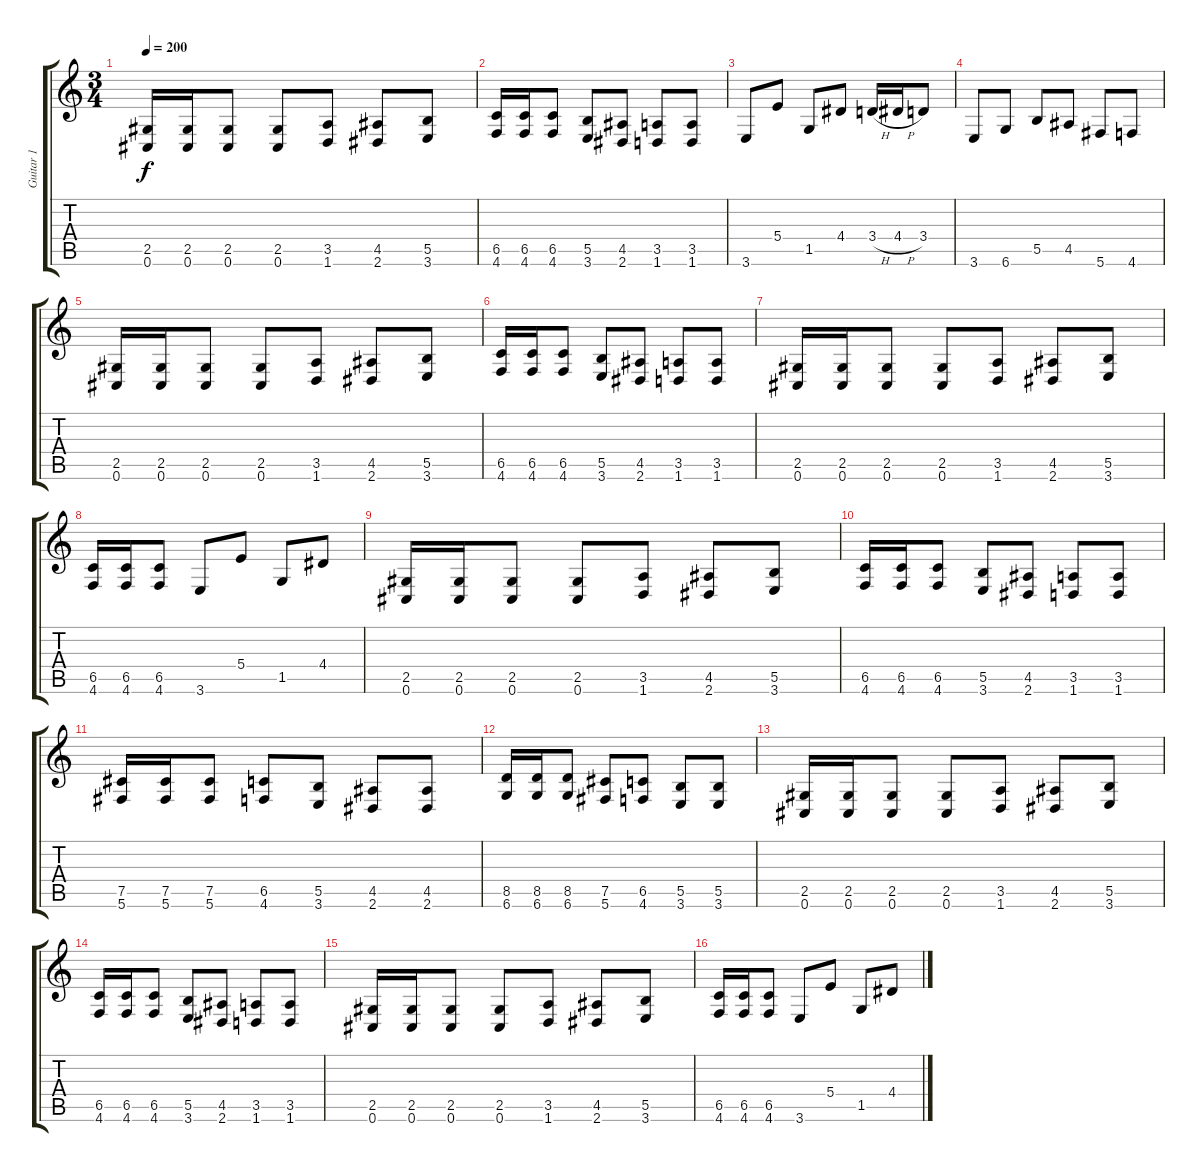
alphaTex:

\track ("Guitar 1" "Guitar 1") {instrument distortionguitar}
\staff {score tabs}
\tuning (Db4 Ab3 E3 B2 Gb2 Db2) {hide}
\ts (3 4)
\tempo 200
\clef g2
\ks c
(2.5 0.6).16{dy f} (2.5 0.6).16 (2.5 0.6).8 (2.5 0.6).8 (3.5 1.6).8 (4.5 2.6).8 (5.5 3.6).8 |
(6.5 4.6).16 (6.5 4.6).16 (6.5 4.6).8 (5.5 3.6).8 (4.5 2.6).8 (3.5 1.6).8 (3.5 1.6).8 |
3.6.8 5.4.8 1.5.8 4.4.8 3.4{h}.16 4.4{h}.16 3.4.8 |
3.6.8 6.6.8 5.5.8 4.5.8 5.6.8 4.6.8 |
(2.5 0.6).16 (2.5 0.6).16 (2.5 0.6).8 (2.5 0.6).8 (3.5 1.6).8 (4.5 2.6).8 (5.5 3.6).8 |
(6.5 4.6).16 (6.5 4.6).16 (6.5 4.6).8 (5.5 3.6).8 (4.5 2.6).8 (3.5 1.6).8 (3.5 1.6).8 |
(2.5 0.6).16 (2.5 0.6).16 (2.5 0.6).8 (2.5 0.6).8 (3.5 1.6).8 (4.5 2.6).8 (5.5 3.6).8 |
(6.5 4.6).16 (6.5 4.6).16 (6.5 4.6).8 3.6.8 5.4.8 1.5.8 4.4.8 |
(2.5 0.6).16 (2.5 0.6).16 (2.5 0.6).8 (2.5 0.6).8 (3.5 1.6).8 (4.5 2.6).8 (5.5 3.6).8 |
(6.5 4.6).16 (6.5 4.6).16 (6.5 4.6).8 (5.5 3.6).8 (4.5 2.6).8 (3.5 1.6).8 (3.5 1.6).8 |
(7.5 5.6).16 (7.5 5.6).16 (7.5 5.6).8 (6.5 4.6).8 (5.5 3.6).8 (4.5 2.6).8 (4.5 2.6).8 |
(8.5 6.6).16 (8.5 6.6).16 (8.5 6.6).8 (7.5 5.6).8 (6.5 4.6).8 (5.5 3.6).8 (5.5 3.6).8 |
(2.5 0.6).16 (2.5 0.6).16 (2.5 0.6).8 (2.5 0.6).8 (3.5 1.6).8 (4.5 2.6).8 (5.5 3.6).8 |
(6.5 4.6).16 (6.5 4.6).16 (6.5 4.6).8 (5.5 3.6).8 (4.5 2.6).8 (3.5 1.6).8 (3.5 1.6).8 |
(2.5 0.6).16 (2.5 0.6).16 (2.5 0.6).8 (2.5 0.6).8 (3.5 1.6).8 (4.5 2.6).8 (5.5 3.6).8 |
(6.5 4.6).16 (6.5 4.6).16 (6.5 4.6).8 3.6.8 5.4.8 1.5.8 4.4.8
